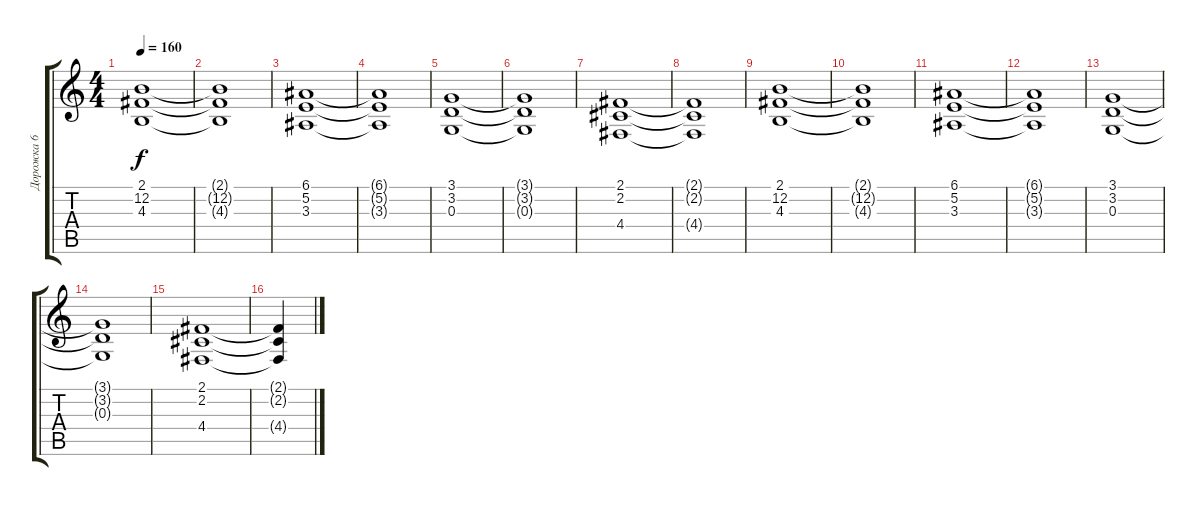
\track ("Дорожка 6" "Дорожка 6") {instrument tremolostrings}
\staff {score tabs}
\tuning (E4 B3 G3 D3 A2 E2) {hide}
\ts (4 4)
\tempo 160
\clef g2
\ks c
(2.1 12.2 4.3).1{dy f} |
(2.1{t} 12.2{t} 4.3{t}).1 |
(6.1 5.2 3.3).1 |
(6.1{t} 5.2{t} 3.3{t}).1 |
(3.1 3.2 0.3).1 |
(3.1{t} 3.2{t} 0.3{t}).1 |
(2.1 2.2 4.4).1 |
(2.1{t} 2.2{t} 4.4{t}).1 |
(2.1 12.2 4.3).1 |
(2.1{t} 12.2{t} 4.3{t}).1 |
(6.1 5.2 3.3).1 |
(6.1{t} 5.2{t} 3.3{t}).1 |
(3.1 3.2 0.3).1 |
(3.1{t} 3.2{t} 0.3{t}).1 |
(2.1 2.2 4.4).1 |
(2.1{t} 2.2{t} 4.4{t}).4
